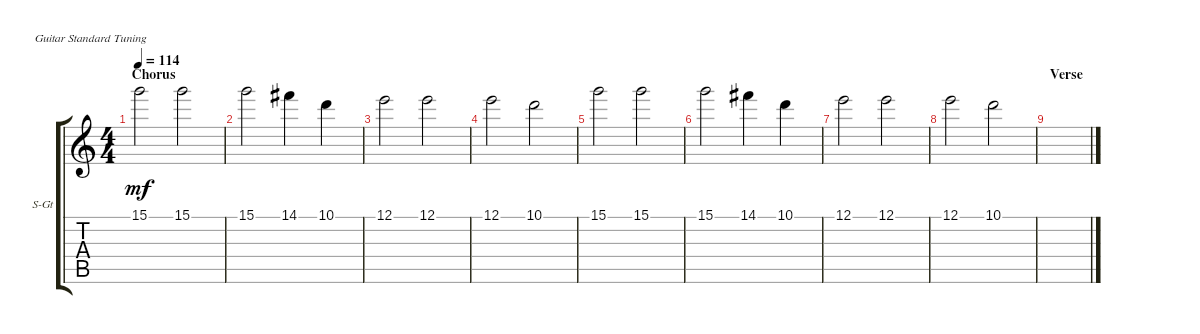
\defaultSystemsLayout 4
\bracketExtendMode groupsimilarinstruments
\firstSystemTrackNameOrientation horizontal
\otherSystemsTrackNameOrientation horizontal
\track ("Steel Guitar" "S-Gt") {instrument acousticguitarsteel}
\staff {score tabs}
\tuning (E4 B3 G3 D3 A2 E2)
\ts (4 4)
\section ("" "Chorus")
\tempo 114
\clef g2
\ks c
15.1.2{dy mf} 15.1.2 |
15.1.2 14.1.4 10.1.4 |
12.1.2 12.1.2 |
12.1.2 10.1.2 |
15.1.2 15.1.2 |
15.1.2 14.1.4 10.1.4 |
12.1.2 12.1.2 |
12.1.2 10.1.2 |
\section ("" "Verse")
